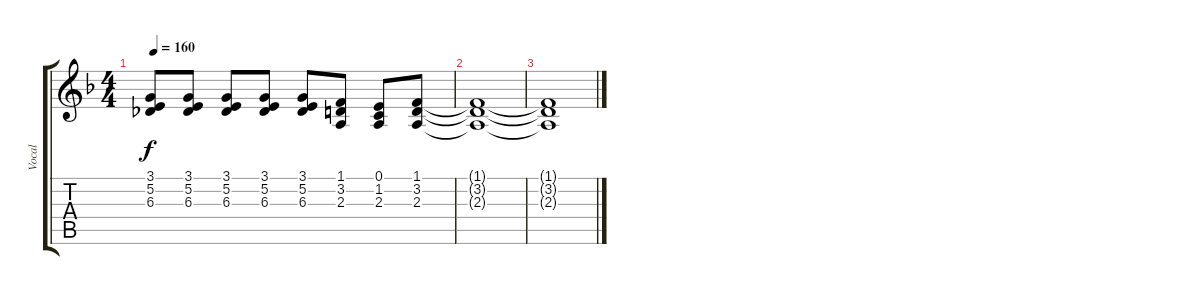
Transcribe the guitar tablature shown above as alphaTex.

\track ("Vocal" "Vocal") {instrument trumpet}
\staff {score tabs}
\tuning (E4 B3 G3 D3 A2 E2) {hide}
\ts (4 4)
\tempo 160
\clef g2
\ks f
(3.1 5.2 6.3).8{dy f} (3.1 5.2 6.3).8 (3.1 5.2 6.3).8 (3.1 5.2 6.3).8 (3.1 5.2 6.3).8 (1.1 3.2 2.3).8 (0.1 1.2 2.3).8 (1.1 3.2 2.3).8 |
(1.1{t} 3.2{t} 2.3{t}).1 |
(1.1{t} 3.2{t} 2.3{t}).1
